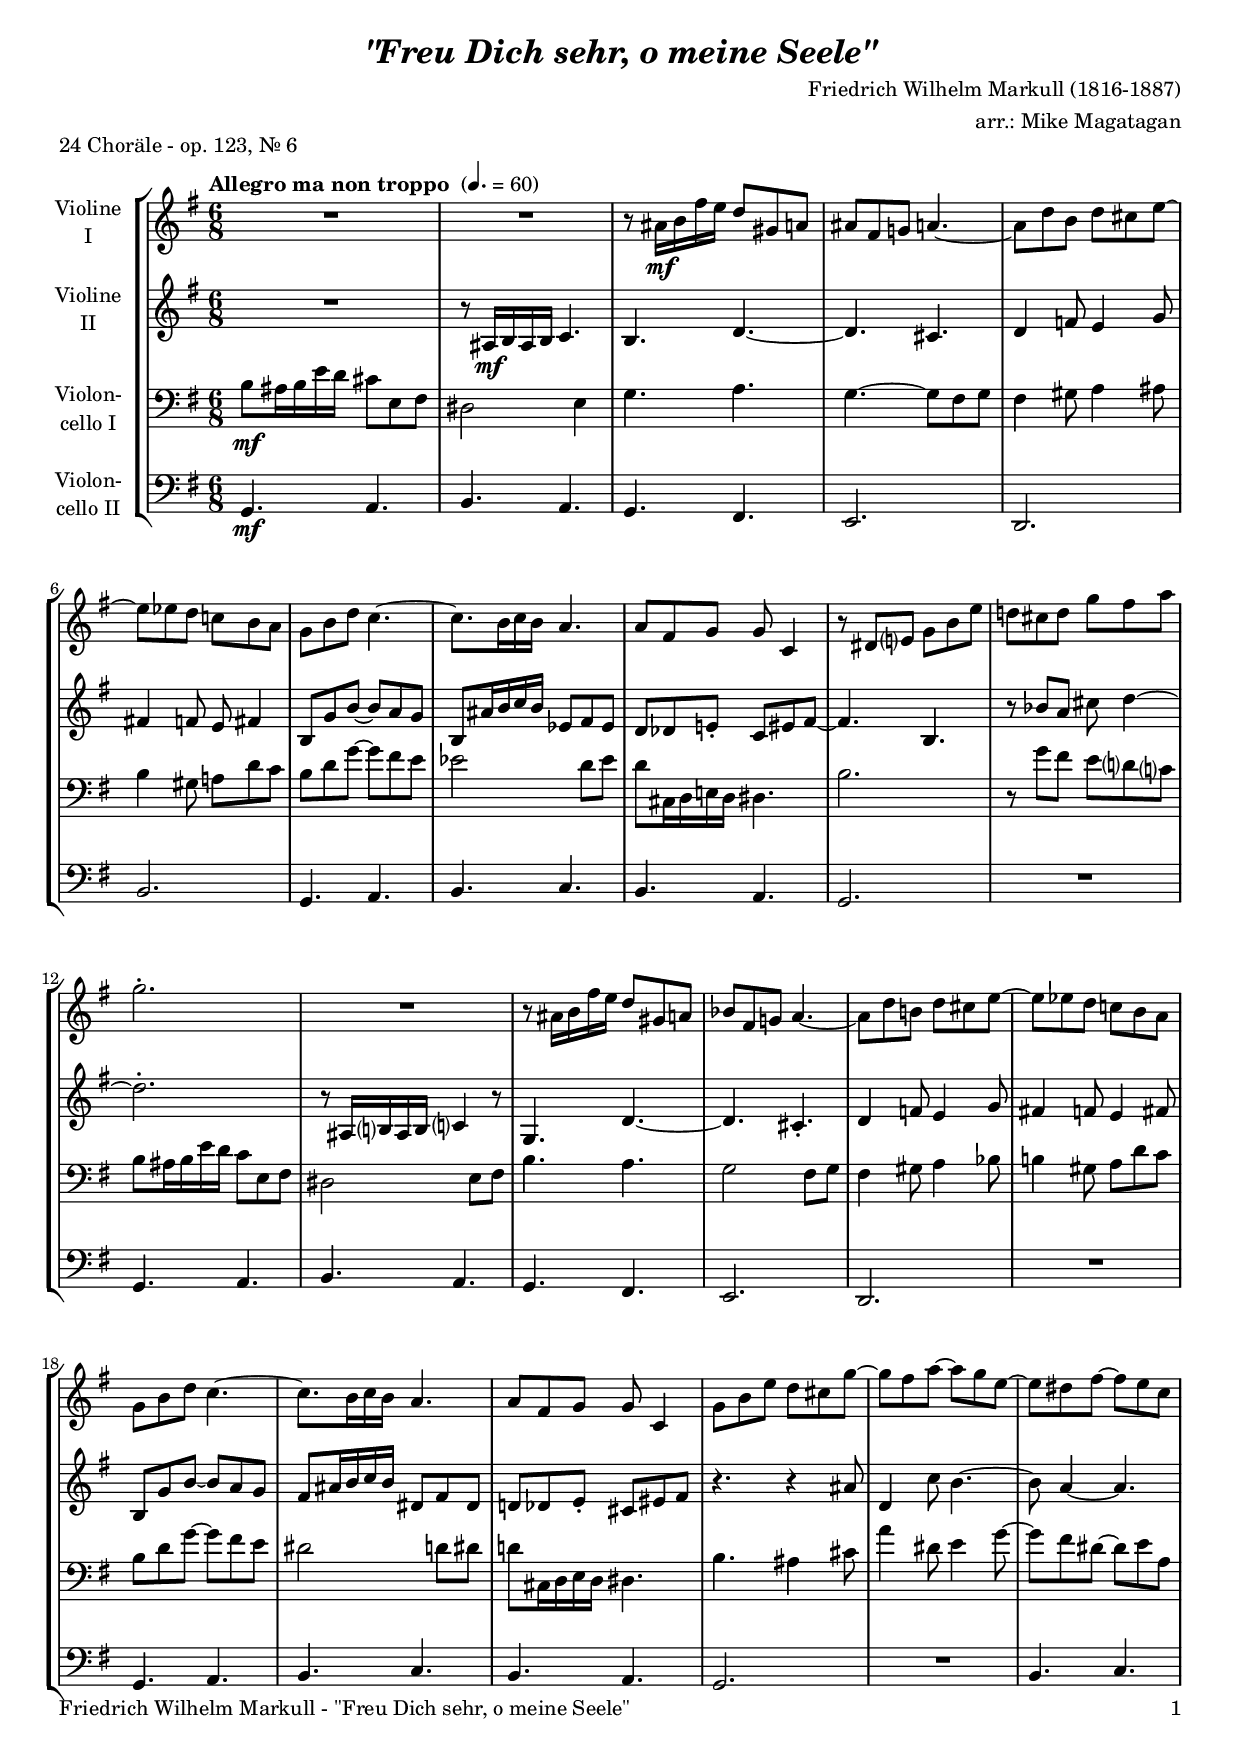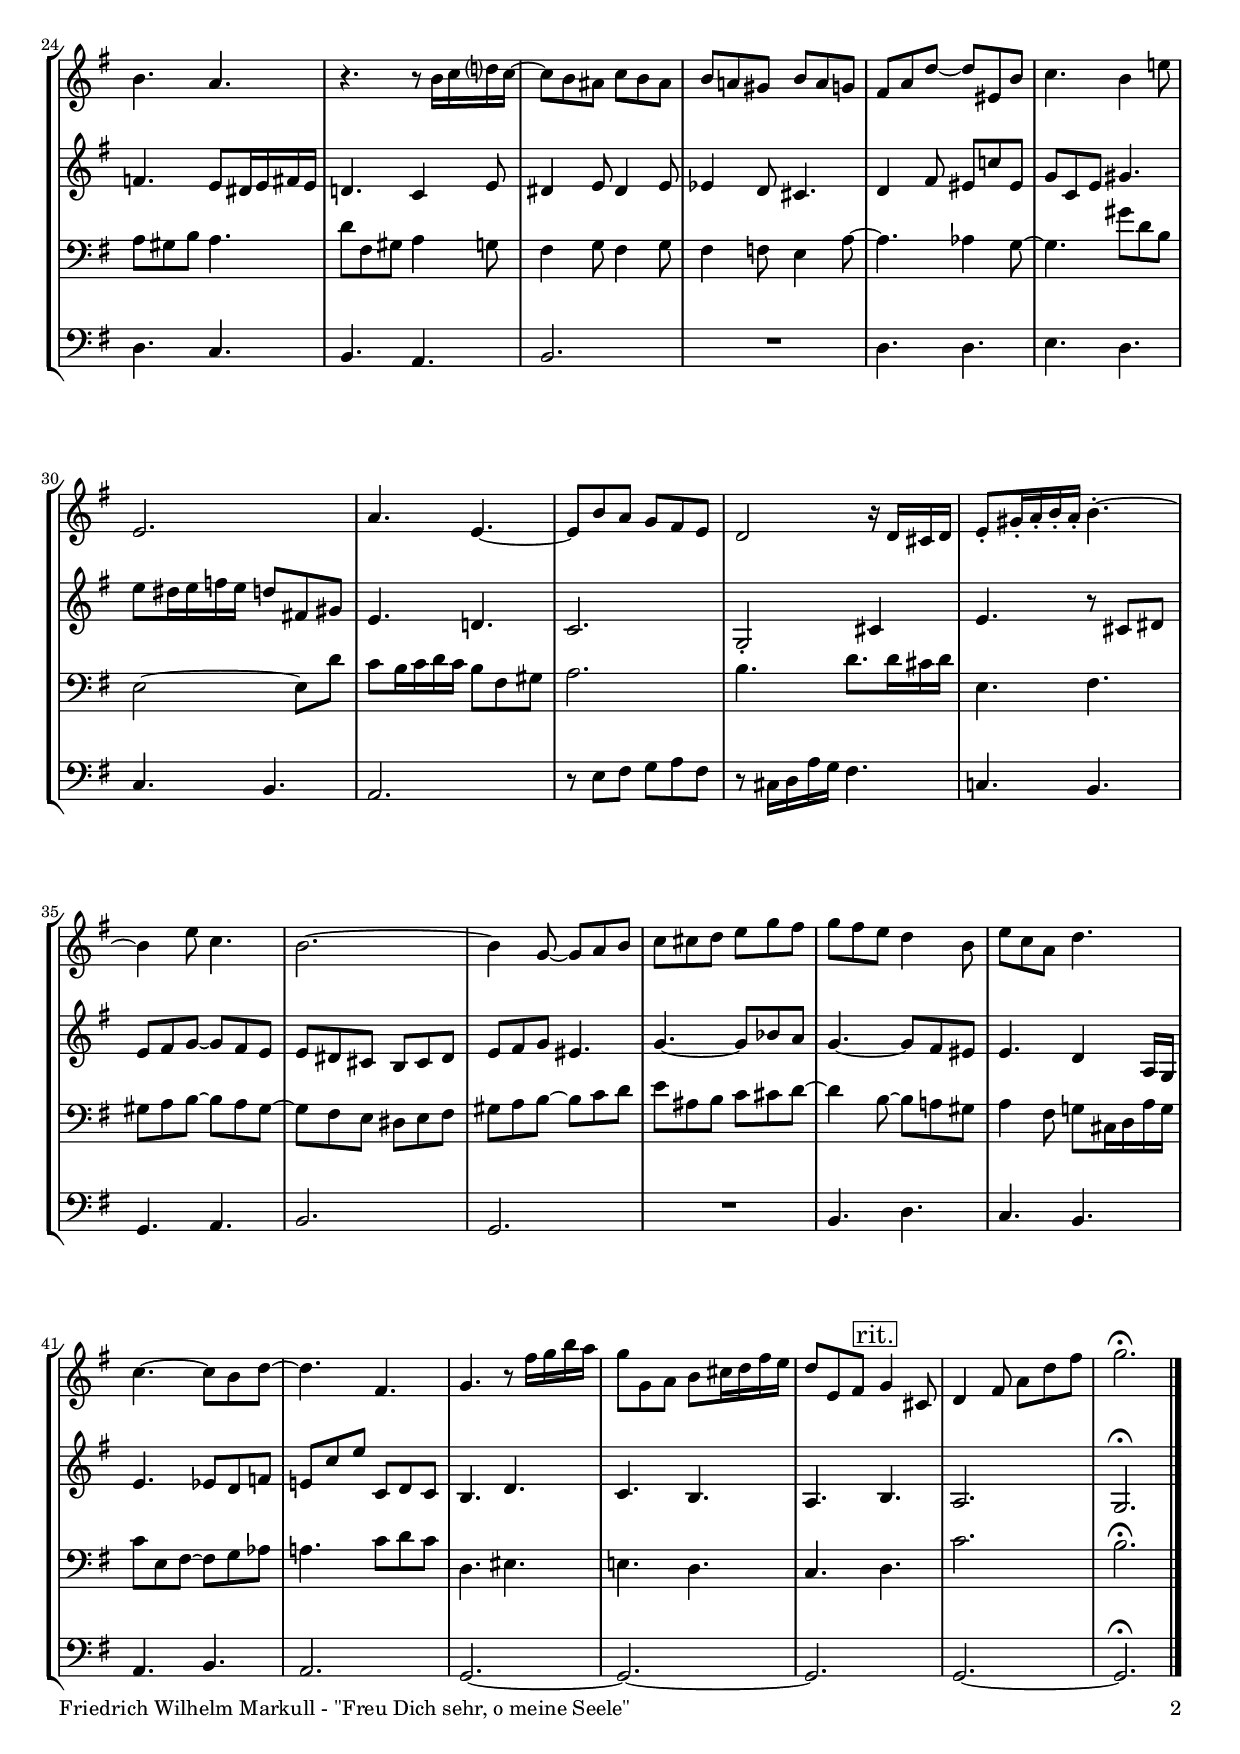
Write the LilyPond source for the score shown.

\version "2.22.0"
\include "deutsch.ly"
  
#(set-global-staff-size 18)

\header {
  title     = \markup \bold \italic "\"Freu Dich sehr, o meine Seele\""
  composer  = "Friedrich Wilhelm Markull (1816-1887)"
  arranger  = "arr.: Mike Magatagan"
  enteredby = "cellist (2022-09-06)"
  piece     = "24 Choräle - op. 123, Nr. 6"
}

voiceconsts = {
  \key b \major
  \time 6/8
  \clef "treble"
%  \numericTimeSignature
  \compressEmptyMeasures
  % Set default beaming for all staves
%  \set Timing.beamExceptions = #'()
%  \set Timing.baseMoment     = #(ly:make-moment 1 4)
%  \set Timing.beatStructure  = #'(1 1 1)
  \tempo "Allegro ma non troppo " 4.=60
}

mifl = "flute"
mivl = "violin"
miba = "cello"
mipz = "pizzicato strings"
milo = "harpsichord"

rit = \mark \markup \box "rit."

va = \relative c'' {
  \voiceconsts

  R2.*2
  r8 cis16\mf d a' g f8 h, c
  cis a b! c4.~
  c8 f d f e g~
  g ges f es! d c
  b d f es4.~

  es8. d16 es d c4.
  c8 a b b es,4
  r8 fis g? b d g
  f! e f b a c
  b2.-.
  R
  r8 cis,16 d a' g f8 h, c

  des a b! c4.~
  c8 f d! f e g~
  g ges f es! d c
  b d f es4.~
  es8. d16 es d c4.
  c8 a b b es,4
  b'8 d g f e b'~

  b a c~ c b g~
  g fis a~ a g es
  d4. c
  r r8 d16 es f? es~
  es8 d cis es d cis
  d c! h d c b

  a c f~ f gis, d'
  es4. d4 g!8
  g,2.
  c4. g~
  g8 d' c b a g
  f2 r16 f e f
  g8-. h16-. c-. d-. c-. d4.~-.

  d4 g8 es4.
  d2.~
  d4 b8~ b c d
  es e f g b a
  b a g f4 d8
  g es c f4.
  es~ es8 d f~
  f4. a,

  b r8 a'16 b d c
  b8 b, c d e16 f a g
  f8 g, a \rit b4 e,8
  f4 a8 c f a
  b2.\fermata \bar "|."
}

vb = \relative c' {
  \voiceconsts

  R2.
  r8 cis16\mf d cis d es4.
  d f~
  f e
  f4 as8 g4 b8
  a!4 as8 g a4
  d,8 b' d~ d c b

  d, cis'16 d es d ges,8 a ges
  f fes g!-. es gis a~
  a4. d,
  r8 des' c e f4~
  f2.-.
  r8 cis,16 d? cis d es?4 r8
  b4. f'~

  f e-.
  f4 as8 g4 b8
  a!4 as8 g4 a8
  d, b' d~ d c b
  a cis16 d es d fis,8 a fis
  f! fes g-. e gis a

  r4. r4 cis8
  f,4 es'8 d4.~
  d8 c4~ c4.
  as g8 fis16 g a g
  f!4. es4 g8
  fis4 g8 fis4 g8
  ges4 f8 e4.
  f4 a8 gis es'! gis,

  b es, g h4.
  g'8 fis16 g as g f8 a,! h
  g4. f!
  es2.
  b2-. e4
  g4. r8 e fis
  g a b~ b a g

  g fis e d e fis
  g a b gis4.
  b~ b8 des c
  b4.~ b8 a gis
  g4. f4 c16 b
  g'4. ges8 f as

  g! es' g es, f es
  d4. f
  es d
  c \rit d
  c2.
  b\fermata \bar "|."
}

vc = \relative c' {
  \voiceconsts
  \clef "bass"
  
  d8\mf cis16 d g f e8 g, a
  fis2 g4
  b4. c
  b~ b8 a b
  a4 h8 c4 cis8
  d4 h8 c! f es
  d f b~ b a g

  ges2 f8 ges
  f e,16 f g! f fis4.
  d'2.
  r8 b' a g f? es?
  d cis16 d g f es8 g, a
  fis2 g8 a
  d4. c
  b2 a8 b

  a4 h8 c4 des8
  d!4 h8 c f es
  d f b~ b a g
  fis2 f8 fis
  f! e,16 f g f fis4.
  d' cis4 e8

  c'4 fis,8 g4 b8~
  b a fis~ fis g c,
  c h d c4.
  f8 a, h c4 b8
  a4 b8 a4 b8
  a4 as8 g4 c8~
  c4. ces4 b8~

  b4. h'8 f d
  g,2~ g8 f'
  es d16 es f es d8 a h
  c2.
  d4. f8. f16 e f
  g,4. a
  h8 c d~ d c h~

  h a g fis g a
  h c d~ d es f
  g cis, d es e f~
  f4 d8~ d c! h
  c4 a8 b! e,16 f c' b

  es8 g, a~ a b ces
  c!4. es8 f es
  f,4. gis
  g! f
  es \rit f
  es'2.
  d\fermata \bar "|."
}

vd = \relative c {
  \voiceconsts
  \clef "bass"

  b4.\mf c
  d c
  b a
  g2.
  f
  d'
  b4. c
  d es
  d c

  b2.
  R
  b4. c
  d c
  b a
  g2.
  f
  R
  b4. c
  d es

  d c
  b2.
  R
  d4. es
  f es
  d c
  d2.
  R
  f4. f
  g f

  es d
  c2.
  r8 g' a b c a
  r e16 f c' b a4.
  es! d
  b c
  d2.
  b

  R
  d4. f
  es d
  c d
  c2.
  b~
  b~
  b
  b~
  b\fermata \bar "|."
}


music = \new StaffGroup <<
      \new Staff {
	\set Staff.midiInstrument = \mivl
	\set Staff.instrumentName = \markup \center-column { "Violine" "I" }
	\transpose b g { \va }
      }

      \new Staff {
	\set Staff.midiInstrument = \mivl
	\set Staff.instrumentName = \markup \center-column { "Violine" "II" }
	\transpose b g { \vb }
      }

      \new Staff {
	\set Staff.midiInstrument = \miba
	\set Staff.instrumentName = \markup \center-column { "Violon-" "cello I" }
	\transpose b g { \vc }
      }

      \new Staff {
	\set Staff.midiInstrument = \miba
	\set Staff.instrumentName = \markup \center-column { "Violon-" "cello II" }
	\transpose b g { \vd }
      }
>>
\book {
   \paper {
    print-page-number = ##t
    print-first-page-number = ##t
    ragged-last-bottom = ##f
    oddHeaderMarkup = \markup \null
    evenHeaderMarkup = \markup \null
    oddFooterMarkup = \markup {
      \fill-line {
        \on-the-fly #print-page-number-check-first
        "Friedrich Wilhelm Markull - \"Freu Dich sehr, o meine Seele\"" \fromproperty #'page:page-number-string
      }
    }
    evenFooterMarkup = \oddFooterMarkup
  } \score {
    \music
    \layout {}
  }

  \score {
    \unfoldRepeats \music

    \midi {
      \context {
        \Score
      }
    }
  }
}